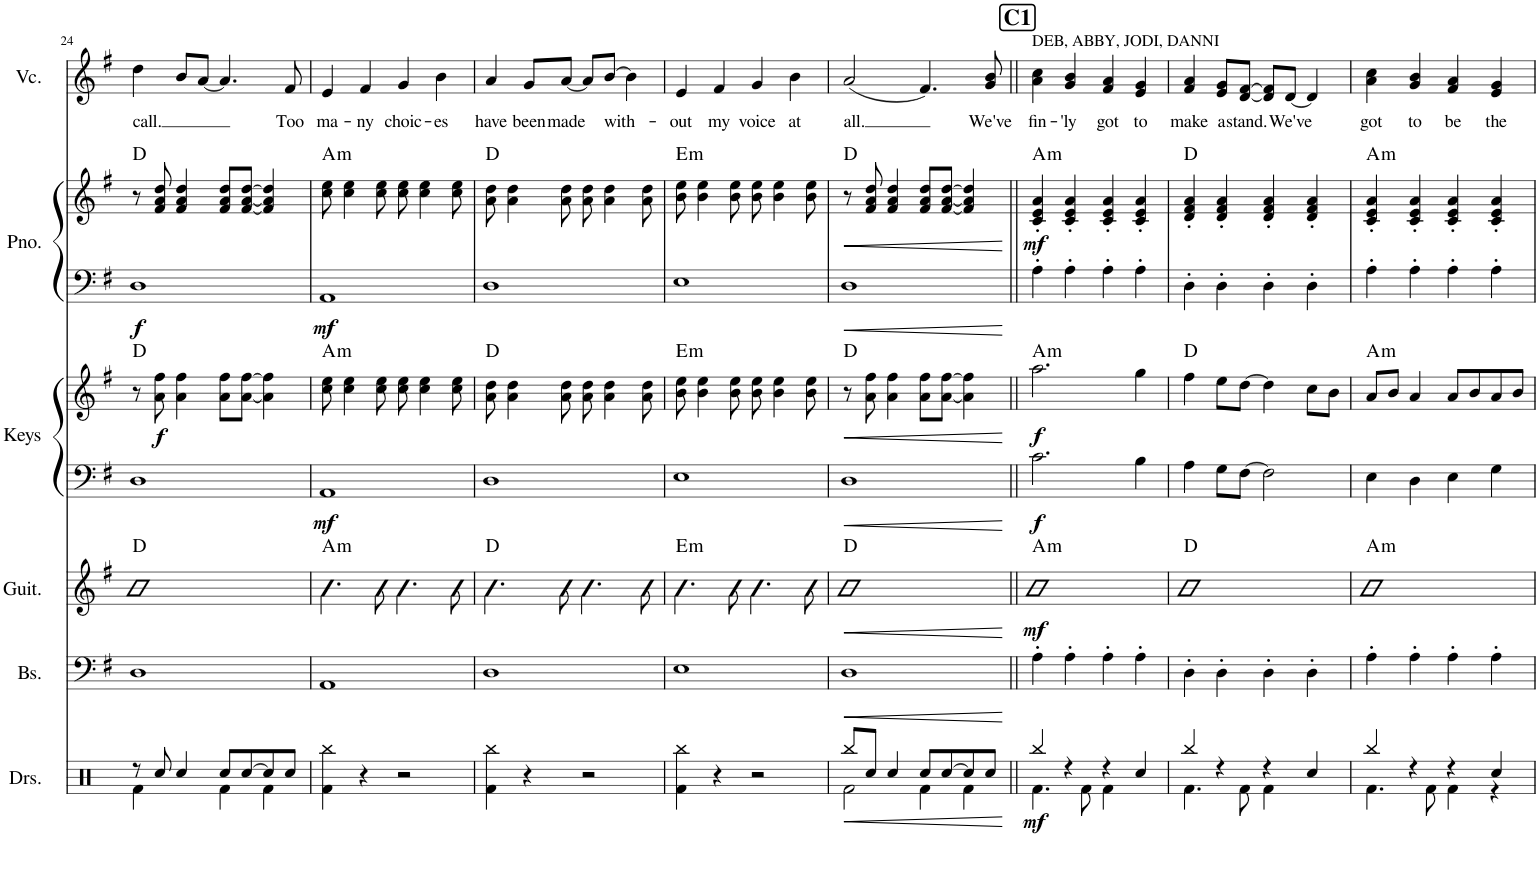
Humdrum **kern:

**kern	**kern	**dynam	**kern	**dynam	**harte	**kern	**kern	**dynam	**harte	**kern	**kern	**dynam	**harte	**kern	**text
*part6	*part5	*part5	*part4	*part4	*part4	*part3	*part3	*part3	*part3	*part2	*part2	*part2	*part2	*part1	*part1
*staff8	*staff7	*staff7	*staff6	*staff6	*	*staff5	*staff4	*staff4/5	*	*staff3	*staff2	*staff2/3	*	*staff1	*staff1
*I"Violoncellos	*I"Bass	*	*I"Guitar	*	*	*I"Keyboards	*	*	*	*I"Piano	*	*	*	*I"Vocal	*
*I'Vcs.	*I'Bs.	*	*I'Guit.	*	*	*I'Keys	*	*	*	*I'Pno.	*	*	*	*I'Vc.	*
!!LO:PB:g=z
*clefF4	*clefF4	*	*clefG2	*	*	*clefF4	*clefG2	*	*	*clefF4	*clefG2	*	*	*clefG2	*
*	*Trd7c12	*	*Trd7c12	*	*	*	*	*	*	*	*	*	*	*	*
*k[f#]	*k[f#]	*	*k[f#]	*	*	*k[f#]	*k[f#]	*	*	*k[f#]	*k[f#]	*	*	*k[f#]	*
*M4/4	*M4/4	*	*M4/4	*	*	*M4/4	*M4/4	*	*	*M4/4	*M4/4	*	*	*M4/4	*
=24	=24	=24	=24	=24	=24	=24	=24	=24	=24	=24	=24	=24	=24	=24	=24
!	!	!	!	!	!	!	!	!	!	!	!	!LO:DY:b=2	!	!	!LO:LY:b
1D	1D	.	1d	.	D:maj	1D	8r	.	D:maj	1D	8r	f	D:maj	4dd\	call.
!	!	!	!	!	!	!	!	!LO:DY:b	!	!	!	!	!	!	!
.	.	.	.	.	.	.	8a\ 8ff#\	f	.	.	8f#/ 8a/ 8dd/	.	.	.	.
.	.	.	.	.	.	.	4a\ 4ff#\	.	.	.	4f#/ 4a/ 4dd/	.	.	8b/L	.
.	.	.	.	.	.	.	.	.	.	.	.	.	.	[8a/J	.
.	.	.	.	.	.	.	8a\ 8ff#\L	.	.	.	8f#/ 8a/ 8dd/L	.	.	4.a/]	.
.	.	.	.	.	.	.	[8a\ [8ff#\J	.	.	.	[8f#/ [8a/ [8dd/J	.	.	.	.
.	.	.	.	.	.	.	4a\] 4ff#\]	.	.	.	4f#/] 4a/] 4dd/]	.	.	.	.
!	!	!	!	!	!	!	!	!	!	!	!	!	!	!	!LO:LY:b
.	.	.	.	.	.	.	.	.	.	.	.	.	.	8f#/	Too
=25	=25	=25	=25	=25	=25	=25	=25	=25	=25	=25	=25	=25	=25	=25	=25
!	!	!	!	!	!LO:H:kt=m	!	!	!LO:DY:b=2	!LO:H:kt=m	!	!	!LO:DY:b=2	!LO:H:kt=m	!	!LO:LY:b
1AA	1AA	.	4.A\	.	A:min	1AA	8cc\ 8ee\	mf	A:min	1AA	8cc\ 8ee\	mf	A:min	4e/	ma-
.	.	.	.	.	.	.	4cc\ 4ee\	.	.	.	4cc\ 4ee\	.	.	.	.
!	!	!	!	!	!	!	!	!	!	!	!	!	!	!	!LO:LY:b
.	.	.	.	.	.	.	.	.	.	.	.	.	.	4f#/	-ny
.	.	.	8A\	.	.	.	8cc\ 8ee\	.	.	.	8cc\ 8ee\	.	.	.	.
!	!	!	!	!	!	!	!	!	!	!	!	!	!	!	!LO:LY:b
.	.	.	4.A\	.	.	.	8cc\ 8ee\	.	.	.	8cc\ 8ee\	.	.	4g/	choic-
.	.	.	.	.	.	.	4cc\ 4ee\	.	.	.	4cc\ 4ee\	.	.	.	.
!	!	!	!	!	!	!	!	!	!	!	!	!	!	!	!LO:LY:b
.	.	.	.	.	.	.	.	.	.	.	.	.	.	4b\	-es
.	.	.	8c\	.	.	.	8cc\ 8ee\	.	.	.	8cc\ 8ee\	.	.	.	.
=26	=26	=26	=26	=26	=26	=26	=26	=26	=26	=26	=26	=26	=26	=26	=26
!	!	!	!	!	!	!	!	!	!	!	!	!	!	!	!LO:LY:b
1D	1D	.	4.d\	.	D:maj	1D	8a\ 8dd\	.	D:maj	1D	8a\ 8dd\	.	D:maj	4a/	have
.	.	.	.	.	.	.	4a\ 4dd\	.	.	.	4a\ 4dd\	.	.	.	.
!	!	!	!	!	!	!	!	!	!	!	!	!	!	!	!LO:LY:b
.	.	.	.	.	.	.	.	.	.	.	.	.	.	8g/L	been
!	!	!	!	!	!	!	!	!	!	!	!	!	!	!	!LO:LY:b
.	.	.	8d\	.	.	.	8a\ 8dd\	.	.	.	8a\ 8dd\	.	.	[8a/J	made
.	.	.	4.d\	.	.	.	8a\ 8dd\	.	.	.	8a\ 8dd\	.	.	8a/L]	.
!	!	!	!	!	!	!	!	!	!	!	!	!	!	!	!LO:LY:b
.	.	.	.	.	.	.	4a\ 4dd\	.	.	.	4a\ 4dd\	.	.	[8b/J	with-
.	.	.	.	.	.	.	.	.	.	.	.	.	.	4b\]	.
.	.	.	8d\	.	.	.	8a\ 8dd\	.	.	.	8a\ 8dd\	.	.	.	.
=27	=27	=27	=27	=27	=27	=27	=27	=27	=27	=27	=27	=27	=27	=27	=27
!	!	!	!	!	!LO:H:kt=m	!	!	!	!LO:H:kt=m	!	!	!	!LO:H:kt=m	!	!LO:LY:b
1E	1E	.	4.e\	.	E:min	1E	8b\ 8ee\	.	E:min	1E	8b\ 8ee\	.	E:min	4e/	-out
.	.	.	.	.	.	.	4b\ 4ee\	.	.	.	4b\ 4ee\	.	.	.	.
!	!	!	!	!	!	!	!	!	!	!	!	!	!	!	!LO:LY:b
.	.	.	.	.	.	.	.	.	.	.	.	.	.	4f#/	my
.	.	.	8e\	.	.	.	8b\ 8ee\	.	.	.	8b\ 8ee\	.	.	.	.
!	!	!	!	!	!	!	!	!	!	!	!	!	!	!	!LO:LY:b
.	.	.	4.e\	.	.	.	8b\ 8ee\	.	.	.	8b\ 8ee\	.	.	4g/	voice
.	.	.	.	.	.	.	4b\ 4ee\	.	.	.	4b\ 4ee\	.	.	.	.
!	!	!	!	!	!	!	!	!	!	!	!	!	!	!	!LO:LY:b
.	.	.	.	.	.	.	.	.	.	.	.	.	.	4b\	at
.	.	.	8e\	.	.	.	8b\ 8ee\	.	.	.	8b\ 8ee\	.	.	.	.
=28	=28	=28	=28	=28	=28	=28	=28	=28	=28	=28	=28	=28	=28	=28	=28
!	!	!LO:HP:b	!	!LO:HP:b	!	!	!	!LO:HP:b	!	!	!	!LO:HP:b	!	!	!LO:LY:b
1D	1D	<	1d	<	D:maj	1D	8r	<	D:maj	1D	8r	<	D:maj	(2a/	all.
.	.	.	.	.	.	.	8a\ 8ff#\	.	.	.	8f#/ 8a/ 8dd/	.	.	.	.
.	.	.	.	.	.	.	4a\ 4ff#\	.	.	.	4f#/ 4a/ 4dd/	.	.	.	.
.	.	.	.	.	.	.	8a\ 8ff#\L	.	.	.	8f#/ 8a/ 8dd/L	.	.	4.f#/)	.
.	.	.	.	.	.	.	[8a\ [8ff#\J	.	.	.	[8f#/ [8a/ [8dd/J	.	.	.	.
.	.	.	.	.	.	.	4a\] 4ff#\]	.	.	.	4f#/] 4a/] 4dd/]	.	.	.	.
!	!	!	!	!	!	!	!	!	!	!	!	!	!	!	!LO:LY:b
.	.	.	.	.	.	.	.	.	.	.	.	.	.	8g/ 8b/	We've
.	.	[	.	[	.	.	.	[	.	.	.	[	.	.	.
!!LO:REH:place=s1:a:B:cj:fs=14:t=C1
=29||	=29||	=29||	=29||	=29||	=29||	=29||	=29||	=29||	=29||	=29||	=29||	=29||	=29||	=29||	=29||
!	!	!	!	!	!	!	!	!	!	!	!	!	!	!LO:TX:a:t=DEB, ABBY, JODI, DANNI	!
!	!	!	!	!LO:DY:b	!	!	!	!LO:DY:b=2	!	!	!	!	!	!	!LO:LY:b
!	!	!	!	!	!LO:H:kt=m	!	!	!LO:DY:n=1:b	!LO:H:kt=m	!	!	!LO:DY:b	!LO:H:kt=m	!	!
4A'	4A'\	.	1a	mf	A:min	2.c\	2.aa\	f f	A:min	4A'\	4c/' 4e/' 4a/'	mf	A:min	4a\ 4cc\	fin-
!	!	!	!	!	!	!	!	!	!	!	!	!	!	!	!LO:LY:b
4A'	4A'\	.	.	.	.	.	.	.	.	4A'\	4c/' 4e/' 4a/'	.	.	4g/ 4b/	-'ly
!	!	!	!	!	!	!	!	!	!	!	!	!	!	!	!LO:LY:b
4A'	4A'\	.	.	.	.	.	.	.	.	4A'\	4c/' 4e/' 4a/'	.	.	4f#/ 4a/	got
!	!	!	!	!	!	!	!	!	!	!	!	!	!	!	!LO:LY:b
4A'	4A'\	.	.	.	.	4B\	4gg\	.	.	4A'\	4c/' 4e/' 4a/'	.	.	4e/ 4g/	to
=30	=30	=30	=30	=30	=30	=30	=30	=30	=30	=30	=30	=30	=30	=30	=30
!	!	!	!	!	!	!	!	!	!	!	!	!	!	!	!LO:LY:b
4D'	4D'\	.	1d	.	D:maj	4A\	4ff#\	.	D:maj	4D'\	4d/' 4f#/' 4a/'	.	D:maj	4f#/ 4a/	make
!	!	!	!	!	!	!	!	!	!	!	!	!	!	!	!LO:LY:b
4D'	4D'\	.	.	.	.	8G\L	8ee\L	.	.	4D'\	4d/' 4f#/' 4a/'	.	.	8e/ 8g/L	a
!	!	!	!	!	!	!	!	!	!	!	!	!	!	!	!LO:LY:b
.	.	.	.	.	.	[8F#\J	[8dd\J	.	.	.	.	.	.	[8d/ [8f#/J	stand.
4D'	4D'\	.	.	.	.	2F#\]	4dd\]	.	.	4D'\	4d/' 4f#/' 4a/'	.	.	8d/] 8f#/]L	.
!	!	!	!	!	!	!	!	!	!	!	!	!	!	!	!LO:LY:b
.	.	.	.	.	.	.	.	.	.	.	.	.	.	[8d/J	We've
4D'	4D'\	.	.	.	.	.	8cc\L	.	.	4D'\	4d/' 4f#/' 4a/'	.	.	4d/]	.
.	.	.	.	.	.	.	8b\J	.	.	.	.	.	.	.	.
=31	=31	=31	=31	=31	=31	=31	=31	=31	=31	=31	=31	=31	=31	=31	=31
!	!	!	!	!	!LO:H:kt=m	!	!	!	!LO:H:kt=m	!	!	!	!LO:H:kt=m	!	!LO:LY:b
4A'	4A'\	.	1A	.	A:min	4E\	8a/L	.	A:min	4A'\	4c/' 4e/' 4a/'	.	A:min	4a\ 4cc\	got
.	.	.	.	.	.	.	8b/J	.	.	.	.	.	.	.	.
!	!	!	!	!	!	!	!	!	!	!	!	!	!	!	!LO:LY:b
4A'	4A'\	.	.	.	.	4D\	4a/	.	.	4A'\	4c/' 4e/' 4a/'	.	.	4g/ 4b/	to
!	!	!	!	!	!	!	!	!	!	!	!	!	!	!	!LO:LY:b
4A'	4A'\	.	.	.	.	4E\	8a/L	.	.	4A'\	4c/' 4e/' 4a/'	.	.	4f#/ 4a/	be
.	.	.	.	.	.	.	8b/	.	.	.	.	.	.	.	.
!	!	!	!	!	!	!	!	!	!	!	!	!	!	!	!LO:LY:b
4A'	4A'\	.	.	.	.	4G\	8a/	.	.	4A'\	4c/' 4e/' 4a/'	.	.	4e/ 4g/	the
.	.	.	.	.	.	.	8b/J	.	.	.	.	.	.	.	.
=	=	=	=	=	=	=	=	=	=	=	=	=	=	=	=
*-	*-	*-	*-	*-	*-	*-	*-	*-	*-	*-	*-	*-	*-	*-	*-
